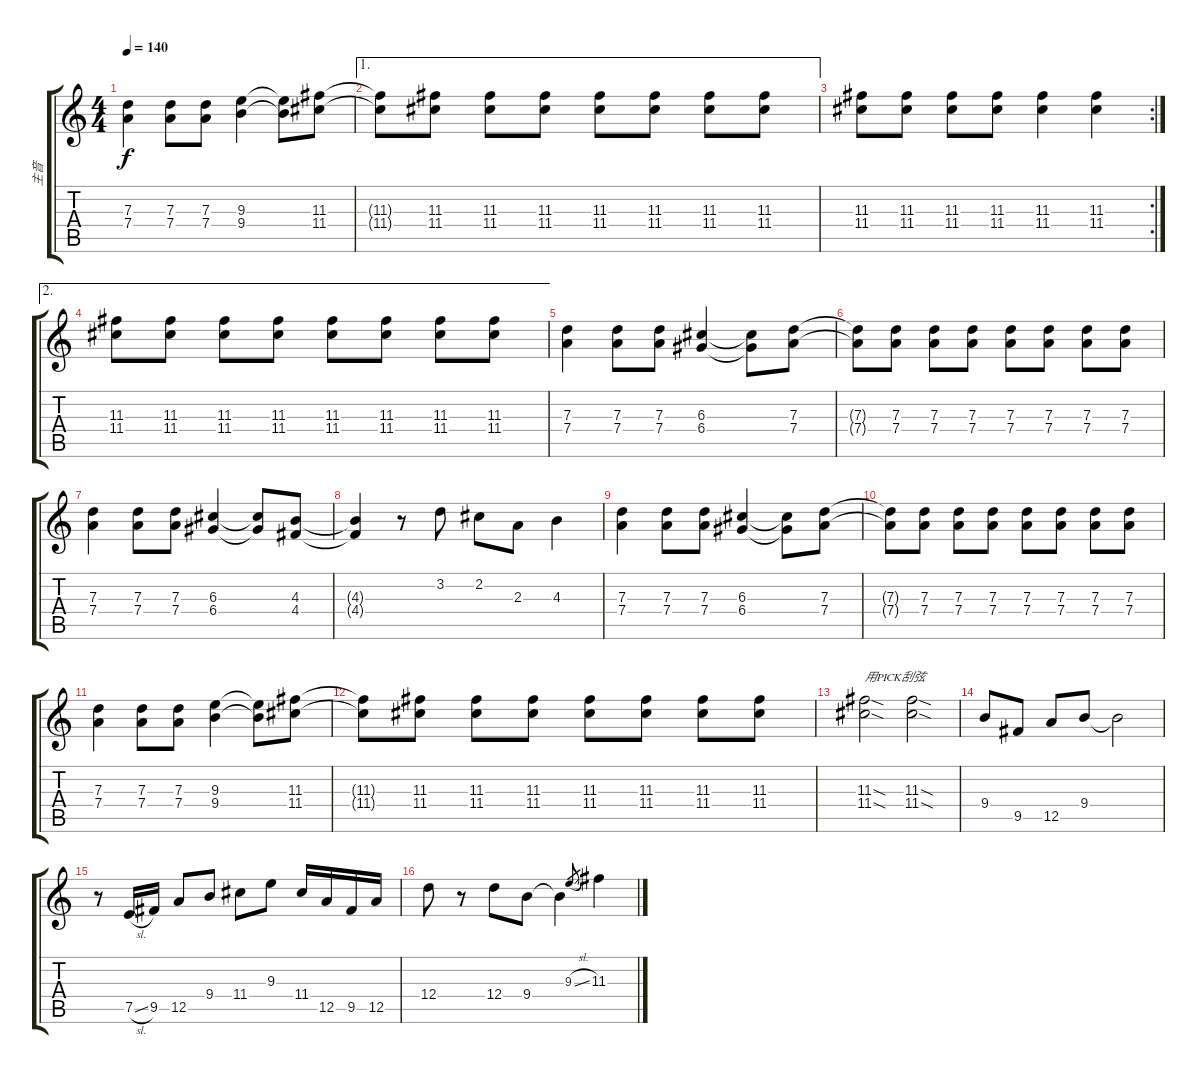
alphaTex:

\track ("主音" "主音") {instrument distortionguitar}
\staff {score tabs}
\tuning (E4 B3 G3 D3 A2 E2) {hide}
\ts (4 4)
\tempo 140
\clef g2
\ks c
(7.3 7.4).4{dy f} (7.3 7.4).8 (7.3 7.4).8 (9.3 9.4).4 (9.3{t} 9.4{t}).8 (11.3 11.4).8 |
\ae 1
(11.3{t} 11.4{t}).8 (11.3 11.4).8 (11.3 11.4).8 (11.3 11.4).8 (11.3 11.4).8 (11.3 11.4).8 (11.3 11.4).8 (11.3 11.4).8 |
\rc 2
(11.3 11.4).8 (11.3 11.4).8 (11.3 11.4).8 (11.3 11.4).8 (11.3 11.4).4 (11.3 11.4).4 |
\ae 2
(11.3 11.4).8 (11.3 11.4).8 (11.3 11.4).8 (11.3 11.4).8 (11.3 11.4).8 (11.3 11.4).8 (11.3 11.4).8 (11.3 11.4).8 |
(7.3 7.4).4 (7.3 7.4).8 (7.3 7.4).8 (6.3 6.4).4 (6.3{t} 6.4{t}).8 (7.3 7.4).8 |
(7.3{t} 7.4{t}).8 (7.3 7.4).8 (7.3 7.4).8 (7.3 7.4).8 (7.3 7.4).8 (7.3 7.4).8 (7.3 7.4).8 (7.3 7.4).8 |
(7.3 7.4).4 (7.3 7.4).8 (7.3 7.4).8 (6.3 6.4).4 (6.3{t} 6.4{t}).8 (4.3 4.4).8 |
(4.3{t} 4.4{t}).4 r.8 3.2.8 2.2.8 2.3.8 4.3.4 |
(7.3 7.4).4 (7.3 7.4).8 (7.3 7.4).8 (6.3 6.4).4 (6.3{t} 6.4{t}).8 (7.3 7.4).8 |
(7.3{t} 7.4{t}).8 (7.3 7.4).8 (7.3 7.4).8 (7.3 7.4).8 (7.3 7.4).8 (7.3 7.4).8 (7.3 7.4).8 (7.3 7.4).8 |
(7.3 7.4).4 (7.3 7.4).8 (7.3 7.4).8 (9.3 9.4).4 (9.3{t} 9.4{t}).8 (11.3 11.4).8 |
(11.3{t} 11.4{t}).8 (11.3 11.4).8 (11.3 11.4).8 (11.3 11.4).8 (11.3 11.4).8 (11.3 11.4).8 (11.3 11.4).8 (11.3 11.4).8 |
(11.3{sod} 11.4{sod}).2{txt "用PICK刮弦"} (11.3{sod} 11.4{sod}).2 |
9.4.8 9.5.8 12.5.8 9.4.8 9.4{t}.2 |
r.8 7.5{sl}.16 9.5.16 12.5.8 9.4.8 11.4.8 9.3.8 11.4.16 12.5.16 9.5.16 12.5.16 |
12.4.8 r.8 12.4.8 9.4.8 9.4{t}.4 9.3{sl}.8{gr} 11.3.4
